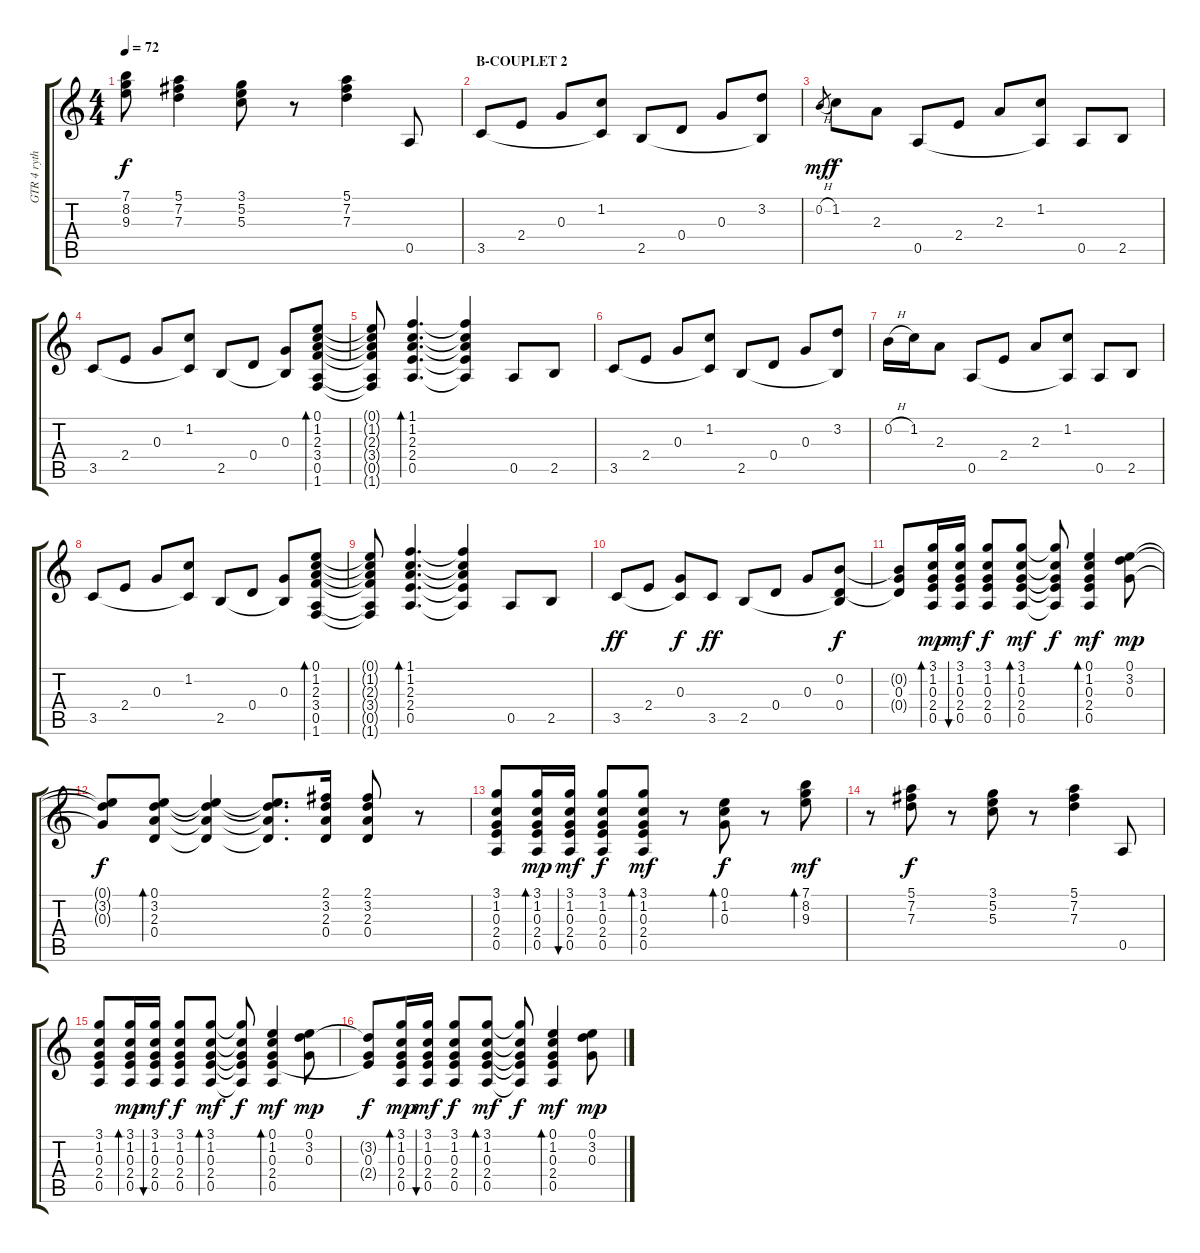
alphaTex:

\track ("GTR 4 rythm acoust." "GTR 4 ryth") {instrument acousticguitarsteel}
\staff {score tabs}
\tuning (E4 B3 G3 D3 A2 E2) {hide}
\ts (4 4)
\tempo 72
\clef g2
\ks c
(7.1{t} 8.2{t} 9.3{t}).8{dy f} (5.1 7.2 7.3).4 (3.1 5.2 5.3).8 r.8 (5.1 7.2 7.3).4 0.5.8 |
\section ("" "B-COUPLET 2")
3.5.8 2.4.8 0.3.8 (1.2 3.5{t}).8 2.5.8 0.4.8 0.3.8 (3.2 2.5{t}).8 |
0.2{h}.8{gr dy mf} 1.2.8{dy f} 2.3.8 0.5.8 2.4.8 2.3.8 (1.2 0.5{t}).8 0.5.8 2.5.8 |
3.5.8 2.4.8 0.3.8 (1.2 3.5{t}).8 2.5.8 0.4.8 (0.3 2.5{t}).8 (0.1 1.2 2.3 3.4 0.5 1.6).8{bd 60} |
(0.1{t} 1.2{t} 2.3{t} 3.4{t} 0.5{t} 1.6{t}).8 (1.1 1.2 2.3 2.4 0.5).4{d bd 60} (1.1{t} 1.2{t} 2.3{t} 2.4{t} 0.5{t}).4 0.5.8 2.5.8 |
3.5.8 2.4.8 0.3.8 (1.2 3.5{t}).8 2.5.8 0.4.8 0.3.8 (3.2 2.5{t}).8 |
0.2{h}.16 1.2.16 2.3.8 0.5.8 2.4.8 2.3.8 (1.2 0.5{t}).8 0.5.8 2.5.8 |
3.5.8 2.4.8 0.3.8 (1.2 3.5{t}).8 2.5.8 0.4.8 (0.3 2.5{t}).8 (0.1 1.2 2.3 3.4 0.5 1.6).8{bd 60} |
(0.1{t} 1.2{t} 2.3{t} 3.4{t} 0.5{t} 1.6{t}).8 (1.1 1.2 2.3 2.4 0.5).4{d bd 60} (1.1{t} 1.2{t} 2.3{t} 2.4{t} 0.5{t}).4 0.5.8 2.5.8 |
3.5.8{dy ff} 2.4.8 (0.3 3.5{t}).8{dy f} 3.5.8{dy ff} 2.5.8 0.4.8 0.3.8 (0.2 0.4 2.5{t}).8{dy f} |
(0.2{t} 0.3 0.4{t}).8 (3.1 1.2 0.3 2.4 0.5).16{bd 60 dy mp} (3.1 1.2 0.3 2.4 0.5).16{bu 120 dy mf} (3.1 1.2 0.3 2.4 0.5).8{dy f} (3.1 1.2 0.3 2.4 0.5).8{bd 30 dy mf} (3.1{t} 1.2{t} 0.3{t} 2.4{t} 0.5{t}).8{dy f} (0.1 1.2 0.3 2.4 0.5).4{bd 60 dy mf} (0.1 3.2 0.3).8{dy mp} |
(0.1{t} 3.2{t} 0.3{t}).8{dy f} (0.1 3.2 2.3 0.4).8{bd 60} (0.1{t} 3.2{t} 2.3{t} 0.4{t}).4 (0.1{t} 3.2{t} 2.3{t} 0.4{t}).8{d} (2.1 3.2 2.3 0.4).16 (2.1 3.2 2.3 0.4).8 r.8 |
(3.1 1.2 0.3 2.4 0.5).8 (3.1 1.2 0.3 2.4 0.5).16{bd 60 dy mp} (3.1 1.2 0.3 2.4 0.5).16{bu 120 dy mf} (3.1 1.2 0.3 2.4 0.5).8{dy f} (3.1 1.2 0.3 2.4 0.5).8{bd 30 dy mf} r.8 (0.1 1.2 0.3).8{bd 60 dy f} r.8 (7.1 8.2 9.3).8{bd 30 dy mf} |
r.8 (5.1 7.2 7.3).8{dy f} r.8 (3.1 5.2 5.3).8 r.8 (5.1 7.2 7.3).4 0.5.8 |
(3.1 1.2 0.3 2.4 0.5).8 (3.1 1.2 0.3 2.4 0.5).16{bd 60 dy mp} (3.1 1.2 0.3 2.4 0.5).16{bu 120 dy mf} (3.1 1.2 0.3 2.4 0.5).8{dy f} (3.1 1.2 0.3 2.4 0.5).8{bd 30 dy mf} (3.1{t} 1.2{t} 0.3{t} 2.4{t} 0.5{t}).8{dy f} (0.1 1.2 0.3 2.4 0.5).4{bd 60 dy mf} (0.1 3.2 0.3).8{dy mp} |
(3.2{t} 0.3 2.4{t}).8{dy f} (3.1 1.2 0.3 2.4 0.5).16{bd 60 dy mp} (3.1 1.2 0.3 2.4 0.5).16{bu 120 dy mf} (3.1 1.2 0.3 2.4 0.5).8{dy f} (3.1 1.2 0.3 2.4 0.5).8{bd 30 dy mf} (3.1{t} 1.2{t} 0.3{t} 2.4{t} 0.5{t}).8{dy f} (0.1 1.2 0.3 2.4 0.5).4{bd 60 dy mf} (0.1 3.2 0.3).8{dy mp}
